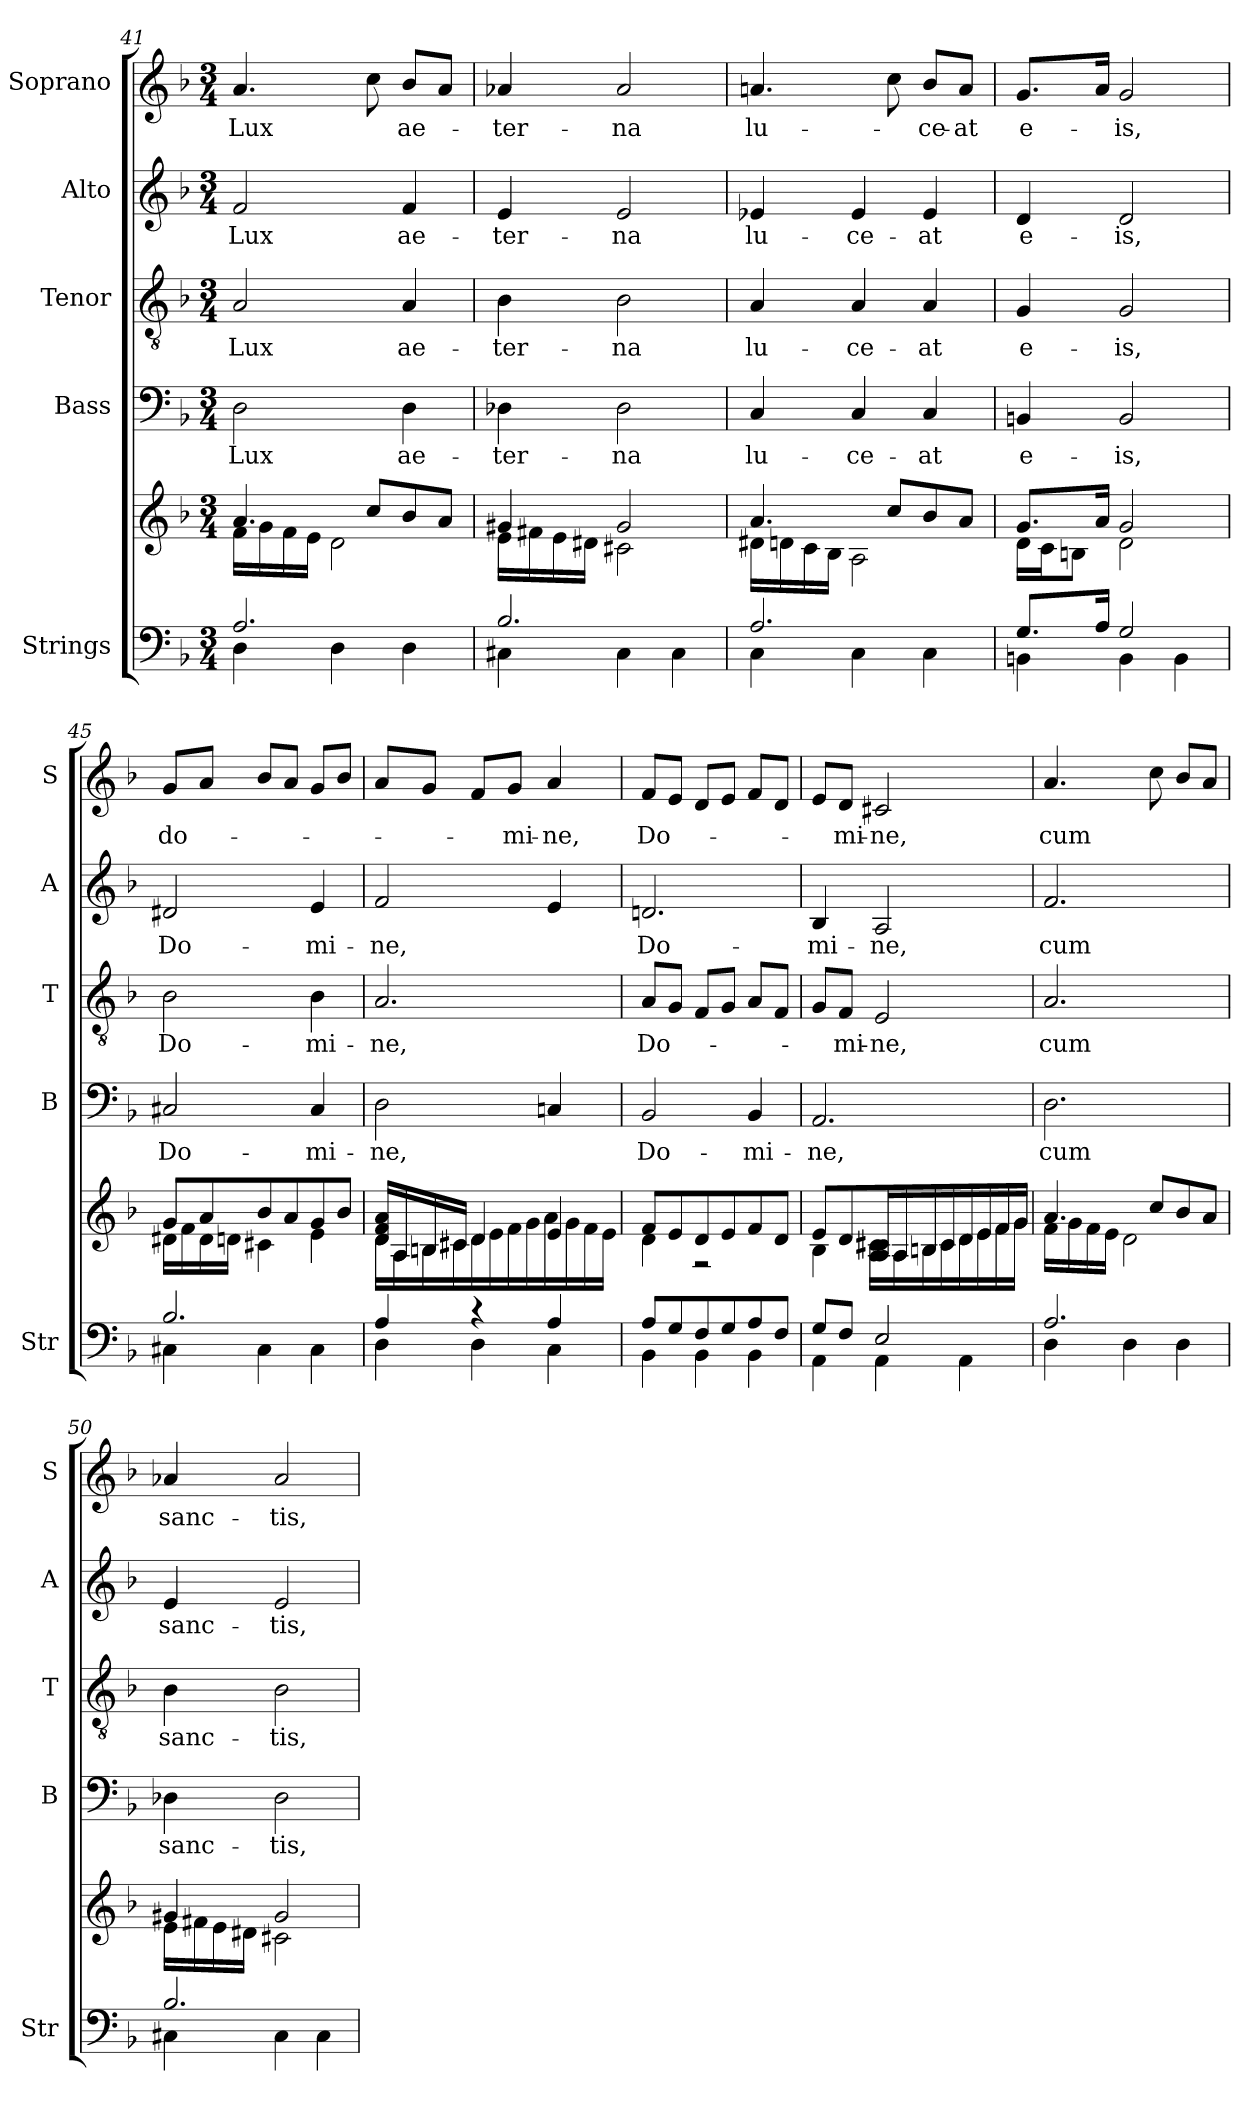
**kern	**kern	**kern	**text	**kern	**text	**kern	**text	**kern	**text
*part5	*part5	*part4	*part4	*part3	*part3	*part2	*part2	*part1	*part1
*staff6	*staff5	*staff4	*staff4	*staff3	*staff3	*staff2	*staff2	*staff1	*staff1
*I"Strings	*	*I"Bass	*	*I"Tenor	*	*I"Alto	*	*I"Soprano	*
*I'Str	*	*I'B	*	*I'T	*	*I'A	*	*I'S	*
*clefF4	*clefG2	*clefF4	*	*clefGv2	*	*clefG2	*	*clefG2	*
*k[b-]	*k[b-]	*k[b-]	*	*k[b-]	*	*k[b-]	*	*k[b-]	*
*F:	*F:	*F:	*	*F:	*	*F:	*	*F:	*
*M3/4	*M3/4	*M3/4	*	*M3/4	*	*M3/4	*	*M3/4	*
=41	=41	=41	=41	=41	=41	=41	=41	=41	=41
*^	*^	*	*	*	*	*	*	*	*
!	!	!	!	!	!LO:LY:b	!	!LO:LY:b	!	!LO:LY:b	!	!LO:LY:b
2.A/	4D\	4.a/	16f\LL	2D\	Lux	2A/	Lux	2f/	Lux	4.a/	Lux
.	.	.	16g\	.	.	.	.	.	.	.	.
.	.	.	16f\	.	.	.	.	.	.	.	.
.	.	.	16e\JJ	.	.	.	.	.	.	.	.
.	4D\	.	2d\	.	.	.	.	.	.	.	.
.	.	8cc/L	.	.	.	.	.	.	.	8cc\	.
!	!	!	!	!	!LO:LY:b	!	!LO:LY:b	!	!LO:LY:b	!	!LO:LY:b
.	4D\	8b-/	.	4D\	ae-	4A/	ae-	4f/	ae-	8b-/L	ae-
.	.	8a/J	.	.	.	.	.	.	.	8a/J	.
!!LO:LB:g=z
=42	=42	=42	=42	=42	=42	=42	=42	=42	=42	=42	=42
!	!	!	!	!	!LO:LY:b	!	!LO:LY:b	!	!LO:LY:b	!	!LO:LY:b
2.B-/	4C#X\	4g#X/	16e\LL	4D-X\	-ter-	4B-\	-ter-	4e/	-ter-	4a-X/	-ter-
.	.	.	16f#X\	.	.	.	.	.	.	.	.
.	.	.	16e\	.	.	.	.	.	.	.	.
.	.	.	16d#X\JJ	.	.	.	.	.	.	.	.
!	!	!	!	!	!LO:LY:b	!	!LO:LY:b	!	!LO:LY:b	!	!LO:LY:b
.	4C#\	2g#/	2c#X\	2D-\	-na	2B-\	-na	2e/	-na	2a-/	-na
.	4C#\	.	.	.	.	.	.	.	.	.	.
=43	=43	=43	=43	=43	=43	=43	=43	=43	=43	=43	=43
!	!	!	!	!	!LO:LY:b	!	!LO:LY:b	!	!LO:LY:b	!	!LO:LY:b
2.A/	4C\	4.a/	16d#X\LL	4C/	lu-	4A/	lu-	4e-X/	lu-	4.ani/	lu-
.	.	.	16dn\	.	.	.	.	.	.	.	.
.	.	.	16c\	.	.	.	.	.	.	.	.
.	.	.	16B-\JJ	.	.	.	.	.	.	.	.
!	!	!	!	!	!LO:LY:b	!	!LO:LY:b	!	!LO:LY:b	!	!
.	4C\	.	2A\	4C/	-ce-	4A/	-ce-	4e-/	-ce-	.	.
.	.	8cc/L	.	.	.	.	.	.	.	8cc\	.
!	!	!	!	!	!LO:LY:b	!	!LO:LY:b	!	!LO:LY:b	!	!LO:LY:b
.	4C\	8b-/	.	4C/	-at	4A/	-at	4e-/	-at	8b-/L	-ce-
!	!	!	!	!	!	!	!	!	!	!	!LO:LY:b
.	.	8a/J	.	.	.	.	.	.	.	8a/J	-at
=44	=44	=44	=44	=44	=44	=44	=44	=44	=44	=44	=44
!	!	!	!	!	!LO:LY:b	!	!LO:LY:b	!	!LO:LY:b	!	!LO:LY:b
8.G/L	4BBn\	8.g/L	16d\LL	4BBn/	e-	4G/	e-	4d/	e-	8.g/L	e-
.	.	.	16c\J	.	.	.	.	.	.	.	.
.	.	.	8Bn\J	.	.	.	.	.	.	.	.
16A/Jk	.	16a/Jk	.	.	.	.	.	.	.	16a/Jk	.
!	!	!	!	!	!LO:LY:b	!	!LO:LY:b	!	!LO:LY:b	!	!LO:LY:b
2G/	4BB\	2g/	2d\	2BB/	-is,	2G/	-is,	2d/	-is,	2g/	-is,
.	4BB\	.	.	.	.	.	.	.	.	.	.
!!LO:PB:g=z
=45	=45	=45	=45	=45	=45	=45	=45	=45	=45	=45	=45
!	!	!	!	!	!LO:LY:b	!	!LO:LY:b	!	!LO:LY:b	!	!LO:LY:b
2.B-/	4C#X\	8g/L	16d#X\LL	2C#X/	Do-	2B-\	Do-	2d#X/	Do-	8g/L	do-
.	.	.	16f\	.	.	.	.	.	.	.	.
.	.	8a/	16d#\	.	.	.	.	.	.	8a/J	.
.	.	.	16dn\JJ	.	.	.	.	.	.	.	.
.	4C#\	8b-/	4c#X\	.	.	.	.	.	.	8b-/L	.
.	.	8a/	.	.	.	.	.	.	.	8a/J	.
!	!	!	!	!	!LO:LY:b	!	!LO:LY:b	!	!LO:LY:b	!	!
.	4C#\	8g/	4e\	4C#/	-mi-	4B-\	-mi-	4e/	-mi-	8g/L	.
.	.	8b-/J	.	.	.	.	.	.	.	8b-/J	.
=46	=46	=46	=46	=46	=46	=46	=46	=46	=46	=46	=46
!	!	!	!	!	!LO:LY:b	!	!LO:LY:b	!	!LO:LY:b	!	!
4A/	4D\	16d/ 16f/ 16a/LL	16d\LL	2D\	-ne,	2.A/	-ne,	2f/	-ne,	8a/L	.
.	.	16A/	16A\	.	.	.	.	.	.	.	.
.	.	16Bn/	16B\	.	.	.	.	.	.	8g/J	.
.	.	16c#X/JJ	16c#\	.	.	.	.	.	.	.	.
4r	4D\	4d/	16d\	.	.	.	.	.	.	8f/L	.
.	.	.	16e\	.	.	.	.	.	.	.	.
!	!	!	!	!	!	!	!	!	!	!	!LO:LY:b
.	.	.	16f\	.	.	.	.	.	.	8g/J	-mi-
.	.	.	16g\	.	.	.	.	.	.	.	.
!	!	!	!	!	!	!	!	!	!	!	!LO:LY:b
4A/	4C\	4e/	16a\	4Cni/	.	.	.	4e/	.	4a/	-ne,
.	.	.	16g\	.	.	.	.	.	.	.	.
.	.	.	16f\	.	.	.	.	.	.	.	.
.	.	.	16e\JJ	.	.	.	.	.	.	.	.
=47	=47	=47	=47	=47	=47	=47	=47	=47	=47	=47	=47
!	!	!	!	!	!LO:LY:b	!	!LO:LY:b	!	!LO:LY:b	!	!LO:LY:b
8A/L	4BB-\	8f/L	4d\	2BB-/	Do-	8A/L	Do-	2.dni/	Do-	8f/L	Do-
8G/	.	8e/	.	.	.	8G/J	.	.	.	8e/J	.
8F/	4BB-\	8d/	2r	.	.	8F/L	.	.	.	8d/L	.
8G/	.	8e/	.	.	.	8G/J	.	.	.	8e/J	.
!	!	!	!	!	!LO:LY:b	!	!	!	!	!	!
8A/	4BB-\	8f/	.	4BB-/	-mi-	8A/L	.	.	.	8f/L	.
8F/J	.	8d/J	.	.	.	8F/J	.	.	.	8d/J	.
!!LO:LB:g=z
=48	=48	=48	=48	=48	=48	=48	=48	=48	=48	=48	=48
!	!	!	!	!	!LO:LY:b	!	!	!	!LO:LY:b	!	!
8G/L	4AA\	8e/L	4B-\	2.AA/	-ne,	8G/L	.	4B-/	-mi-	8e/L	.
!	!	!	!	!	!	!	!LO:LY:b	!	!	!	!LO:LY:b
8F/J	.	8d/	.	.	.	8F/J	-mi-	.	.	8d/J	-mi-
!	!	!	!	!	!	!	!LO:LY:b	!	!LO:LY:b	!	!LO:LY:b
2E/	4AA\	16A/ 16c#X/L	16A\ 16c#\LL	.	.	2E/	-ne,	2A/	-ne,	2c#X/	-ne,
.	.	16A/	16A\	.	.	.	.	.	.	.	.
.	.	16Bn/	16B\	.	.	.	.	.	.	.	.
.	.	16c#/	16c#\	.	.	.	.	.	.	.	.
.	4AA\	16d/	16d\	.	.	.	.	.	.	.	.
.	.	16e/	16e\	.	.	.	.	.	.	.	.
.	.	16f/	16f\	.	.	.	.	.	.	.	.
.	.	16g/JJ	16g\JJ	.	.	.	.	.	.	.	.
=49	=49	=49	=49	=49	=49	=49	=49	=49	=49	=49	=49
!	!	!	!	!	!LO:LY:b	!	!LO:LY:b	!	!LO:LY:b	!	!LO:LY:b
2.A/	4D\	4.a/	16f\LL	2.D\	cum	2.A/	cum	2.f/	cum	4.a/	cum
.	.	.	16g\	.	.	.	.	.	.	.	.
.	.	.	16f\	.	.	.	.	.	.	.	.
.	.	.	16e\JJ	.	.	.	.	.	.	.	.
.	4D\	.	2d\	.	.	.	.	.	.	.	.
.	.	8cc/L	.	.	.	.	.	.	.	8cc\	.
.	4D\	8b-/	.	.	.	.	.	.	.	8b-/L	.
.	.	8a/J	.	.	.	.	.	.	.	8a/J	.
=50	=50	=50	=50	=50	=50	=50	=50	=50	=50	=50	=50
!	!	!	!	!	!LO:LY:b	!	!LO:LY:b	!	!LO:LY:b	!	!LO:LY:b
2.B-/	4C#X\	4g#X/	16e\LL	4D-X\	sanc-	4B-\	sanc-	4e/	sanc-	4a-X/	sanc-
.	.	.	16f#X\	.	.	.	.	.	.	.	.
.	.	.	16e\	.	.	.	.	.	.	.	.
.	.	.	16d#X\JJ	.	.	.	.	.	.	.	.
!	!	!	!	!	!LO:LY:b	!	!LO:LY:b	!	!LO:LY:b	!	!LO:LY:b
.	4C#\	2g#/	2c#X\	2D-\	-tis,	2B-\	-tis,	2e/	-tis,	2a-/	-tis,
.	4C#\	.	.	.	.	.	.	.	.	.	.
*v	*v	*	*	*	*	*	*	*	*	*	*
*	*v	*v	*	*	*	*	*	*	*	*
=	=	=	=	=	=	=	=	=	=
*-	*-	*-	*-	*-	*-	*-	*-	*-	*-
